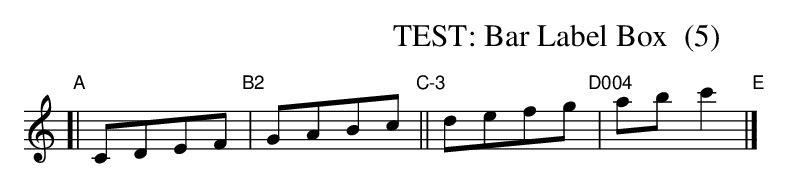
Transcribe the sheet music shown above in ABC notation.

X:1
T: TEST: Bar Label Box  (5)
K: none
"A"[| CDEF "B2"| GABc "C-3"|| defg "D004"| abc'2 "E"|]
